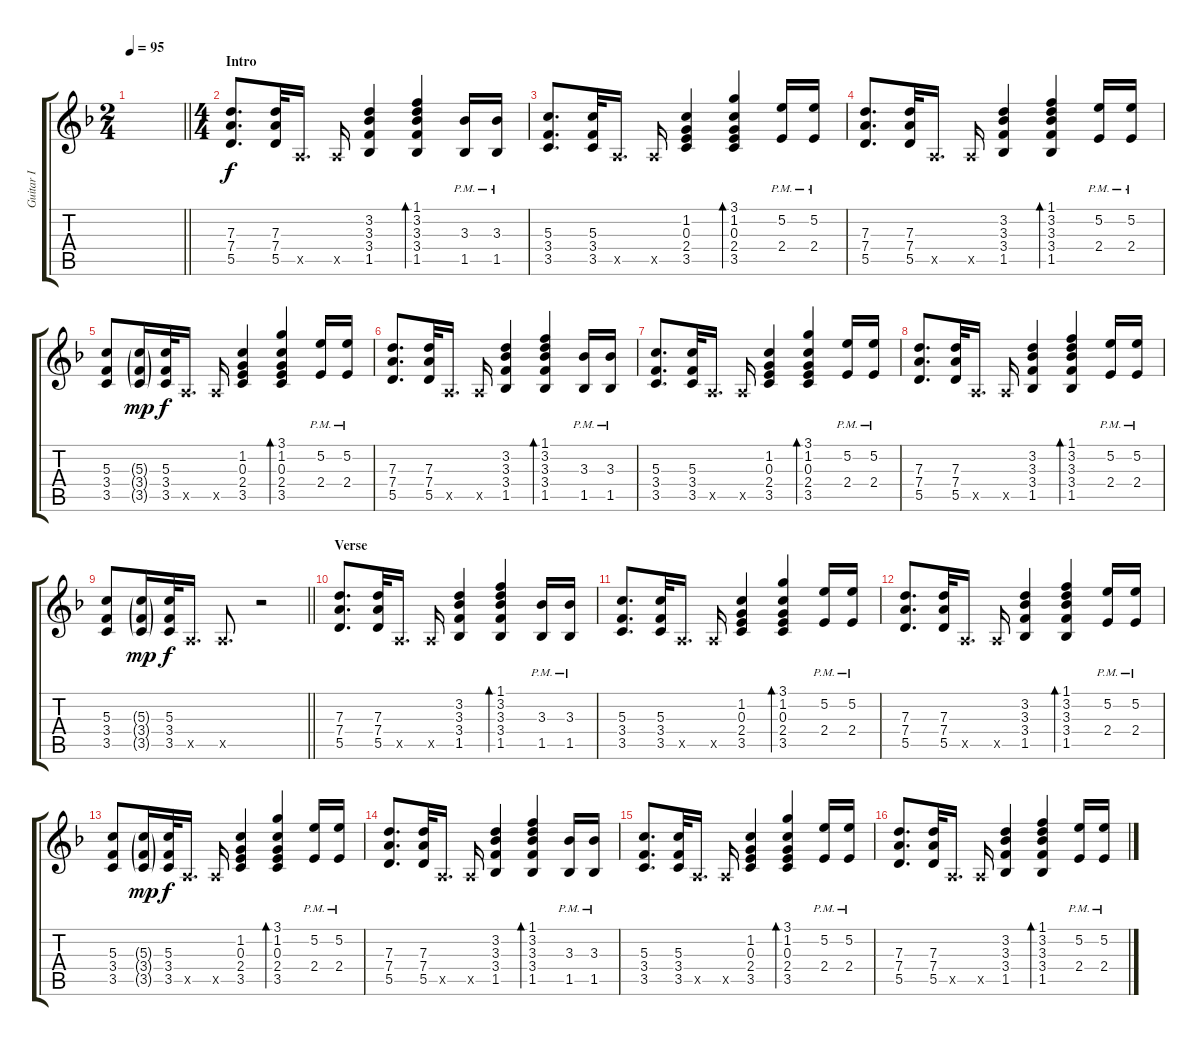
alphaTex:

\track ("Guitar I" "Guitar I") {instrument acousticguitarsteel}
\staff {score tabs}
\tuning (E4 B3 G3 D3 A2 E2) {hide}
\ts (2 4)
\tempo 95
\clef g2
\barLineRight lightlight
\ks f
|
\ts (4 4)
\section ("" "Intro")
(7.3 7.4 5.5).8{d} (7.3 7.4 5.5).32 0.5{x}.16{d} 0.5{x}.16 (3.2 3.3 3.4 1.5).4 (1.1 3.2 3.3 3.4 1.5).4{bd 120} (3.3{pm} 1.5{pm}).16 (3.3{pm} 1.5{pm}).16 |
(5.3 3.4 3.5).8{d} (5.3 3.4 3.5).32 0.5{x}.16{d} 0.5{x}.16 (1.2 0.3 2.4 3.5).4 (3.1 1.2 0.3 2.4 3.5).4{bd 120} (5.2{pm} 2.4{pm}).16 (5.2{pm} 2.4{pm}).16 |
(7.3 7.4 5.5).8{d} (7.3 7.4 5.5).32 0.5{x}.16{d} 0.5{x}.16 (3.2 3.3 3.4 1.5).4 (1.1 3.2 3.3 3.4 1.5).4{bd 120} (5.2{pm} 2.4{pm}).16 (5.2{pm} 2.4{pm}).16 |
(5.3 3.4 3.5).8 (5.3{g} 3.4{g} 3.5{g}).16{dy mp} (5.3 3.4 3.5).32{dy f} 0.5{x}.16{d} 0.5{x}.16 (1.2 0.3 2.4 3.5).4 (3.1 1.2 0.3 2.4 3.5).4{bd 120} (5.2{pm} 2.4{pm}).16 (5.2{pm} 2.4{pm}).16 |
(7.3 7.4 5.5).8{d} (7.3 7.4 5.5).32 0.5{x}.16{d} 0.5{x}.16 (3.2 3.3 3.4 1.5).4 (1.1 3.2 3.3 3.4 1.5).4{bd 120} (3.3{pm} 1.5{pm}).16 (3.3{pm} 1.5{pm}).16 |
(5.3 3.4 3.5).8{d} (5.3 3.4 3.5).32 0.5{x}.16{d} 0.5{x}.16 (1.2 0.3 2.4 3.5).4 (3.1 1.2 0.3 2.4 3.5).4{bd 120} (5.2{pm} 2.4{pm}).16 (5.2{pm} 2.4{pm}).16 |
(7.3 7.4 5.5).8{d} (7.3 7.4 5.5).32 0.5{x}.16{d} 0.5{x}.16 (3.2 3.3 3.4 1.5).4 (1.1 3.2 3.3 3.4 1.5).4{bd 120} (5.2{pm} 2.4{pm}).16 (5.2{pm} 2.4{pm}).16 |
\barLineRight lightlight
(5.3 3.4 3.5).8 (5.3{g} 3.4{g} 3.5{g}).16{dy mp} (5.3 3.4 3.5).32{dy f} 0.5{x}.16{d} 0.5{x}.8{d} r.2 |
\section ("" "Verse")
(7.3 7.4 5.5).8{d} (7.3 7.4 5.5).32 0.5{x}.16{d} 0.5{x}.16 (3.2 3.3 3.4 1.5).4 (1.1 3.2 3.3 3.4 1.5).4{bd 120} (3.3{pm} 1.5{pm}).16 (3.3{pm} 1.5{pm}).16 |
(5.3 3.4 3.5).8{d} (5.3 3.4 3.5).32 0.5{x}.16{d} 0.5{x}.16 (1.2 0.3 2.4 3.5).4 (3.1 1.2 0.3 2.4 3.5).4{bd 120} (5.2{pm} 2.4{pm}).16 (5.2{pm} 2.4{pm}).16 |
(7.3 7.4 5.5).8{d} (7.3 7.4 5.5).32 0.5{x}.16{d} 0.5{x}.16 (3.2 3.3 3.4 1.5).4 (1.1 3.2 3.3 3.4 1.5).4{bd 120} (5.2{pm} 2.4{pm}).16 (5.2{pm} 2.4{pm}).16 |
(5.3 3.4 3.5).8 (5.3{g} 3.4{g} 3.5{g}).16{dy mp} (5.3 3.4 3.5).32{dy f} 0.5{x}.16{d} 0.5{x}.16 (1.2 0.3 2.4 3.5).4 (3.1 1.2 0.3 2.4 3.5).4{bd 120} (5.2{pm} 2.4{pm}).16 (5.2{pm} 2.4{pm}).16 |
(7.3 7.4 5.5).8{d} (7.3 7.4 5.5).32 0.5{x}.16{d} 0.5{x}.16 (3.2 3.3 3.4 1.5).4 (1.1 3.2 3.3 3.4 1.5).4{bd 120} (3.3{pm} 1.5{pm}).16 (3.3{pm} 1.5{pm}).16 |
(5.3 3.4 3.5).8{d} (5.3 3.4 3.5).32 0.5{x}.16{d} 0.5{x}.16 (1.2 0.3 2.4 3.5).4 (3.1 1.2 0.3 2.4 3.5).4{bd 120} (5.2{pm} 2.4{pm}).16 (5.2{pm} 2.4{pm}).16 |
(7.3 7.4 5.5).8{d} (7.3 7.4 5.5).32 0.5{x}.16{d} 0.5{x}.16 (3.2 3.3 3.4 1.5).4 (1.1 3.2 3.3 3.4 1.5).4{bd 120} (5.2{pm} 2.4{pm}).16 (5.2{pm} 2.4{pm}).16
